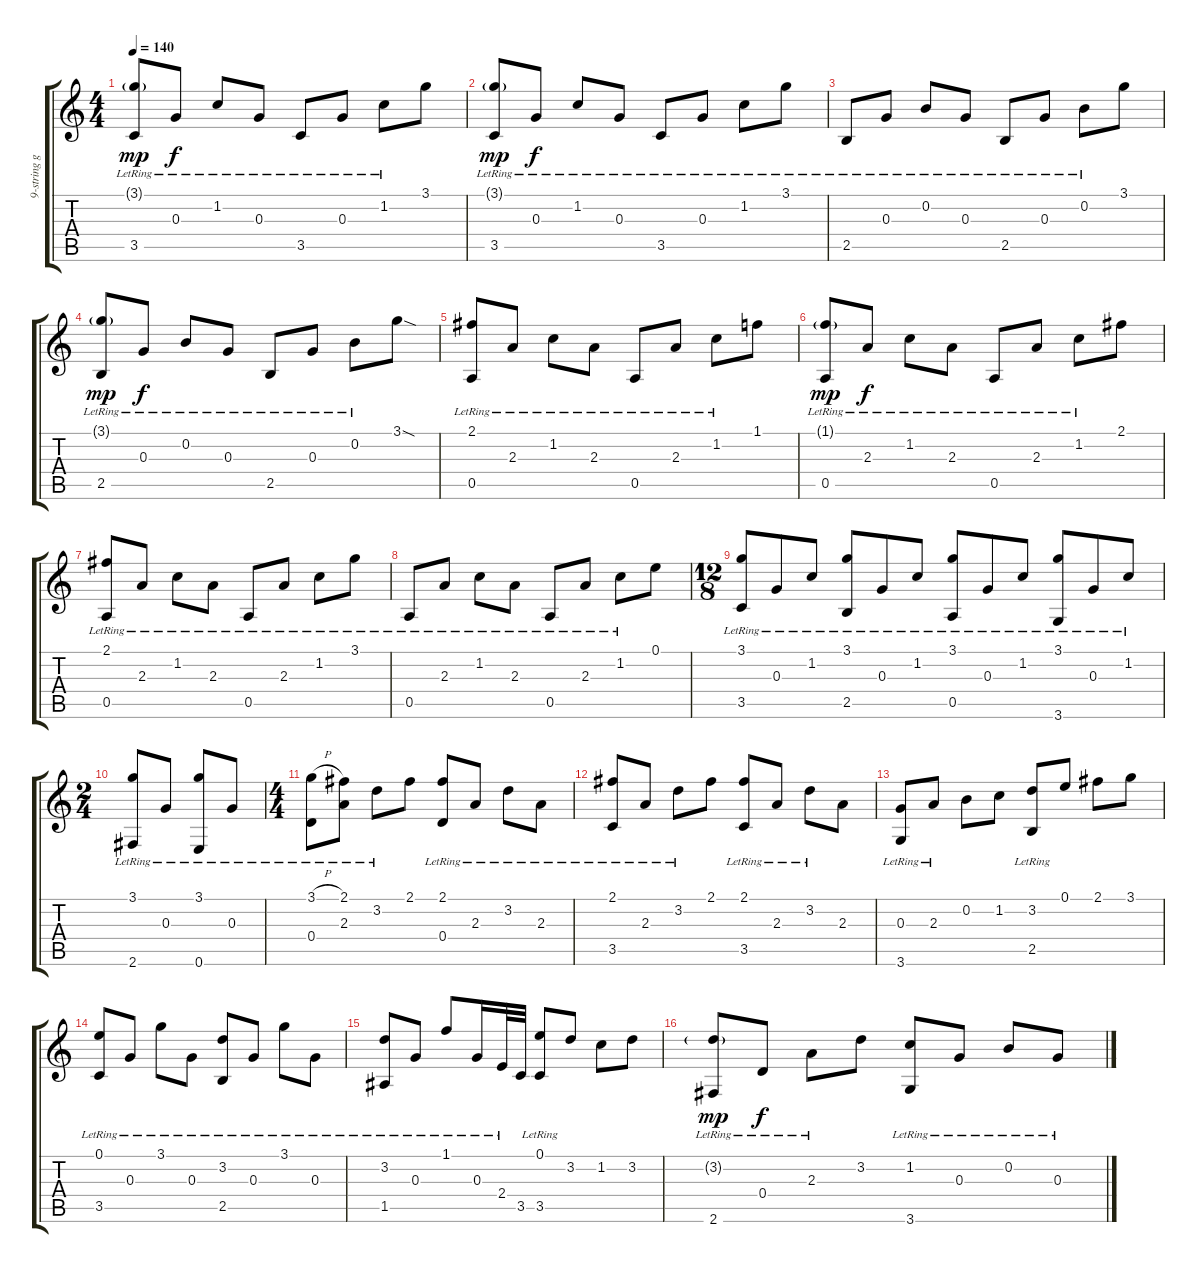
\track ("9-string guitar" "9-string g") {instrument acousticguitarnylon}
\staff {score tabs}
\tuning (E4 B3 G3 D3 A2 E2) {hide}
\ts (4 4)
\tempo 140
\clef g2
\ks c
(3.1{g lr} 3.5{lr}).8{dy mp} 0.3{lr}.8{dy f} 1.2{lr}.8 0.3{lr}.8 3.5{lr}.8 0.3{lr}.8 1.2{lr}.8 3.1.8 |
(3.1{g lr} 3.5{lr}).8{dy mp} 0.3{lr}.8{dy f} 1.2{lr}.8 0.3{lr}.8 3.5{lr}.8 0.3{lr}.8 1.2{lr}.8 3.1{lr}.8 |
2.5{lr}.8 0.3{lr}.8 0.2{lr}.8 0.3{lr}.8 2.5{lr}.8 0.3{lr}.8 0.2{lr}.8 3.1.8 |
(3.1{g lr} 2.5{lr}).8{dy mp} 0.3{lr}.8{dy f} 0.2{lr}.8 0.3{lr}.8 2.5{lr}.8 0.3{lr}.8 0.2{lr}.8 3.1{sod}.8 |
(2.1{lr} 0.5{lr}).8 2.3{lr}.8 1.2{lr}.8 2.3{lr}.8 0.5{lr}.8 2.3{lr}.8 1.2{lr}.8 1.1.8 |
(1.1{g lr} 0.5{lr}).8{dy mp} 2.3{lr}.8{dy f} 1.2{lr}.8 2.3{lr}.8 0.5{lr}.8 2.3{lr}.8 1.2{lr}.8 2.1.8 |
(2.1{lr} 0.5{lr}).8 2.3{lr}.8 1.2{lr}.8 2.3{lr}.8 0.5{lr}.8 2.3{lr}.8 1.2{lr}.8 3.1{lr}.8 |
0.5{lr}.8 2.3{lr}.8 1.2{lr}.8 2.3{lr}.8 0.5{lr}.8 2.3{lr}.8 1.2{lr}.8 0.1.8 |
\ts (12 8)
(3.1{lr} 3.5{lr}).8 0.3{lr}.8 1.2{lr}.8 (3.1{lr} 2.5{lr}).8 0.3{lr}.8 1.2{lr}.8 (3.1{lr} 0.5{lr}).8 0.3{lr}.8 1.2{lr}.8 (3.1{lr} 3.6{lr}).8 0.3{lr}.8 1.2{lr}.8 |
\ts (2 4)
(3.1{lr} 2.6{lr}).8 0.3{lr}.8 (3.1{lr} 0.6{lr}).8 0.3{lr}.8 |
\ts (4 4)
(3.1{h} 0.4{lr}).8 (2.1{lr} 2.3{lr}).8 3.2{lr}.8 2.1.8 (2.1{lr} 0.4{lr}).8 2.3{lr}.8 3.2{lr}.8 2.3{lr}.8 |
(2.1{lr} 3.5{lr}).8 2.3{lr}.8 3.2{lr}.8 2.1.8 (2.1{lr} 3.5{lr}).8 2.3{lr}.8 3.2{lr}.8 2.3.8 |
(0.3 3.6{lr}).8 2.3{lr}.8 0.2.8 1.2.8 (3.2{lr} 2.5{lr}).8 0.1.8 2.1.8 3.1.8 |
(0.1{lr} 3.5{lr}).8 0.3{lr}.8 3.1{lr}.8 0.3{lr}.8 (3.2{lr} 2.5{lr}).8 0.3{lr}.8 3.1{lr}.8 0.3{lr}.8 |
(3.2{lr} 1.5{lr}).8 0.3{lr}.8 1.1{lr}.8 0.3{lr}.16 2.4{lr}.32 3.5.32 (0.1{lr} 3.5{lr}).8 3.2.8 1.2.8 3.2.8 |
(3.2{g lr} 2.6{lr}).8{dy mp} 0.4{lr}.8{dy f} 2.3{lr}.8 3.2.8 (1.2{lr} 3.6{lr}).8 0.3{lr}.8 0.2{lr}.8 0.3{lr}.8
